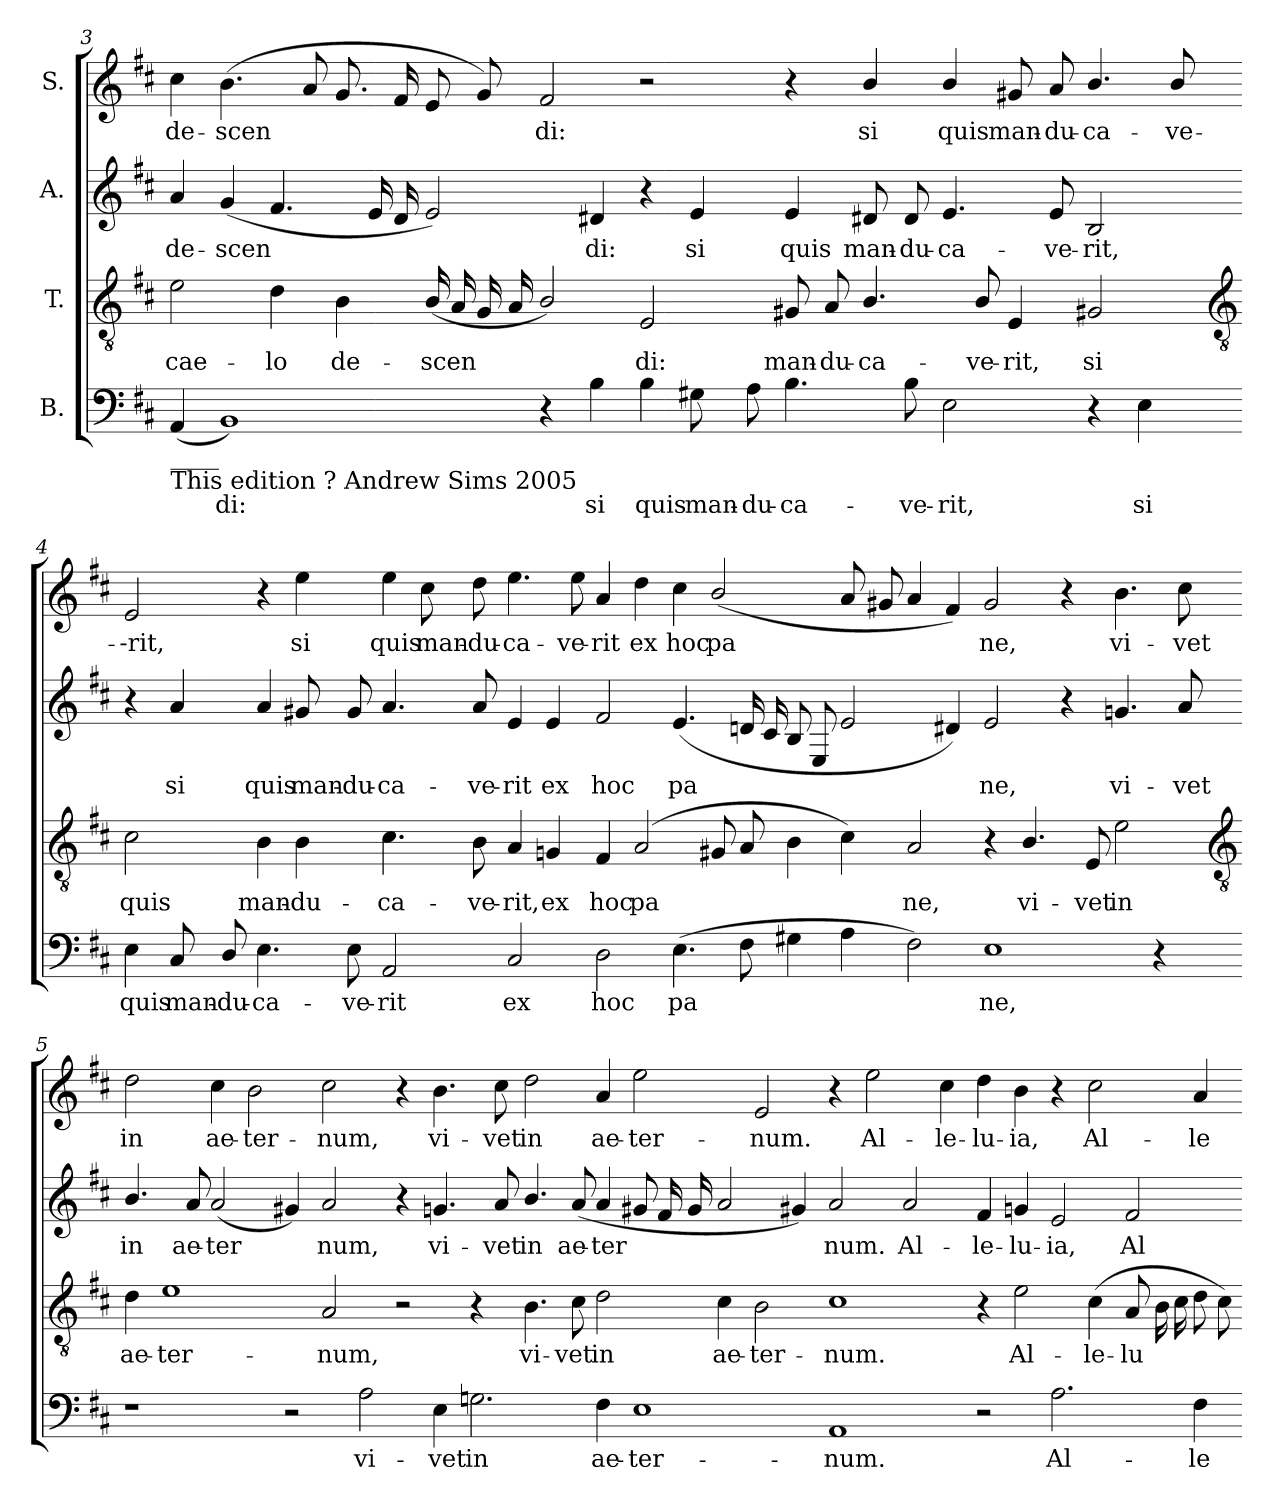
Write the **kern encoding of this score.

**kern	**text	**kern	**text	**kern	**text	**kern	**text
*part4	*part4	*part3	*part3	*part2	*part2	*part1	*part1
*staff4	*staff4	*staff3	*staff3	*staff2	*staff2	*staff1	*staff1
*I"B.	*	*I"T.	*	*I"A.	*	*I"S.	*
!!LO:LB:g=z
*clefF4	*	*clefGv2	*	*clefG2	*	*clefG2	*
*k[f#c#]	*	*k[f#c#]	*	*k[f#c#]	*	*k[f#c#]	*
*D:	*	*D:	*	*D:	*	*D:	*
=3	=3	=3	=3	=3	=3	=3	=3
!LO:TX:b:t=____	!	!	!	!	!	!	!
!LO:TX:b:t=This edition ? Andrew Sims 2005	!	!	!	!	!	!	!
!	!	!	!LO:LY:b	!	!LO:LY:b	!	!LO:LY:b
(<4AA	.	2e	cae-	4a/	de-	4cc#	de-
!	!LO:LY:b	!	!	!	!LO:LY:b	!	!LO:LY:b
1BB)	di:	.	.	(<4g	-scen	(<4.b	-scen
!	!	!	!LO:LY:b	!	!	!	!
.	.	4d	-lo	4.f#	.	.	.
.	.	.	.	.	.	8a	.
!	!	!	!LO:LY:b	!	!	!	!
.	.	4B	de-	.	.	8.g	.
.	.	.	.	16e	.	.	.
.	.	.	.	16d	.	16f#	.
!	!	!	!LO:LY:b	!	!	!	!
.	.	(<16B/	-scen	2e)	.	8e	.
.	.	16A/	.	.	.	.	.
.	.	16G/	.	.	.	8g)	.
.	.	16A/	.	.	.	.	.
!	!	!	!	!	!	!	!LO:LY:b
4r	.	2B/)	.	.	.	2f#	di:
!	!LO:LY:b	!	!	!	!LO:LY:b	!	!
4B	si	.	.	4d#X	di:	.	.
!	!LO:LY:b	!	!LO:LY:b	!	!	!	!
4B	quis	2E	di:	4r	.	2r	.
!	!LO:LY:b	!	!	!	!LO:LY:b	!	!
8G#X	man-	.	.	4e	si	.	.
!	!LO:LY:b	!	!	!	!	!	!
8A	-du-	.	.	.	.	.	.
!	!LO:LY:b	!	!LO:LY:b	!	!LO:LY:b	!	!
4.B	-ca-	8G#X	man-	4e	quis	4r	.
!	!	!	!LO:LY:b	!	!	!	!
.	.	8A	-du-	.	.	.	.
!	!	!	!LO:LY:b	!	!LO:LY:b	!	!LO:LY:b
.	.	4.B/	-ca-	8d#X	man-	4b/	si
!	!LO:LY:b	!	!	!	!LO:LY:b	!	!
8B	-ve-	.	.	8d#	-du-	.	.
!	!LO:LY:b	!	!	!	!LO:LY:b	!	!LO:LY:b
2E	-rit,	.	.	4.e	-ca-	4b/	quis
!	!	!	!LO:LY:b	!	!	!	!
.	.	8B/	-ve-	.	.	.	.
!	!	!	!LO:LY:b	!	!	!	!LO:LY:b
.	.	4E	-rit,	.	.	8g#X/	man-
!	!	!	!	!	!LO:LY:b	!	!LO:LY:b
.	.	.	.	8e	-ve-	8a/	-du-
!	!	!	!LO:LY:b	!	!LO:LY:b	!	!LO:LY:b
4r	.	2G#X	si	2B	-rit,	4.b/	-ca-
!	!LO:LY:b	!	!	!	!	!	!
4E	si	.	.	.	.	.	.
!	!	!	!	!	!	!	!LO:LY:b
.	.	.	.	.	.	8b/	-ve-
!!LO:LB:g=z
=4-	=4-	=4-	=4-	=4-	=4-	=4-	=4-
*	*	*clefGv2	*	*	*	*	*
!	!LO:LY:b	!	!LO:LY:b	!	!	!	!LO:LY:b
4E	quis	2c#	quis	4r	.	2e	--rit,
!	!LO:LY:b	!	!	!	!LO:LY:b	!	!
8C#	man-	.	.	4a/	si	.	.
!	!LO:LY:b	!	!	!	!	!	!
8D/	-du-	.	.	.	.	.	.
!	!LO:LY:b	!	!LO:LY:b	!	!LO:LY:b	!	!
4.E	-ca-	4B	man-	4a/	quis	4r	.
!	!	!	!LO:LY:b	!	!LO:LY:b	!	!LO:LY:b
.	.	4B	-du-	8g#X/	man-	4ee	si
!	!LO:LY:b	!	!	!	!LO:LY:b	!	!
8E	-ve-	.	.	8g#/	-du-	.	.
!	!LO:LY:b	!	!LO:LY:b	!	!LO:LY:b	!	!LO:LY:b
2AA	-rit	4.c#	-ca-	4.a/	-ca-	4ee	quis
!	!	!	!	!	!	!	!LO:LY:b
.	.	.	.	.	.	8cc#	man-
!	!	!	!LO:LY:b	!	!LO:LY:b	!	!LO:LY:b
.	.	8B	-ve-	8a/	-ve-	8dd	-du-
!	!LO:LY:b	!	!LO:LY:b	!	!LO:LY:b	!	!LO:LY:b
2C#	ex	4A	-rit,	4e	-rit	4.ee	-ca-
!	!	!	!LO:LY:b	!	!LO:LY:b	!	!
.	.	4Gn	ex	4e	ex	.	.
!	!	!	!	!	!	!	!LO:LY:b
.	.	.	.	.	.	8ee	-ve-
!	!LO:LY:b	!	!LO:LY:b	!	!LO:LY:b	!	!LO:LY:b
2D	hoc	4F#	hoc	2f#	hoc	4a	-rit
!	!	!	!LO:LY:b	!	!	!	!LO:LY:b
.	.	(>2A	pa	.	.	4dd	ex
!	!LO:LY:b	!	!	!	!LO:LY:b	!	!LO:LY:b
(>4.E	pa	.	.	(<4.e	pa	4cc#	hoc
!	!	!	!	!	!	!	!LO:LY:b
.	.	8G#X	.	.	.	(<2b/	pa
8F#	.	8A	.	16d	.	.	.
.	.	.	.	16c#	.	.	.
4G#X	.	4B	.	8B	.	.	.
.	.	.	.	8E	.	.	.
4A	.	4c#)	.	2e	.	8a/	.
.	.	.	.	.	.	8g#X/	.
!	!	!	!LO:LY:b	!	!	!	!
2F#)	.	2A	ne,	.	.	4a/	.
.	.	.	.	4d#X)	.	4f#)	.
!	!LO:LY:b	!	!	!	!LO:LY:b	!	!LO:LY:b
1E	ne,	4r	.	2e	ne,	2g#	ne,
!	!	!	!LO:LY:b	!	!	!	!
.	.	4.B/	vi-	.	.	.	.
.	.	.	.	4r	.	4r	.
!	!	!	!LO:LY:b	!	!	!	!
.	.	8E	-vet	.	.	.	.
!	!	!	!LO:LY:b	!	!LO:LY:b	!	!LO:LY:b
.	.	2e	in	4.gn	vi-	4.b	vi-
4r	.	.	.	.	.	.	.
!	!	!	!	!	!LO:LY:b	!	!LO:LY:b
.	.	.	.	8a/	-vet	8cc#	-vet
!!LO:LB:g=z
=5-	=5-	=5-	=5-	=5-	=5-	=5-	=5-
*	*	*clefGv2	*	*	*	*	*
!	!	!	!LO:LY:b	!	!LO:LY:b	!	!LO:LY:b
1r	.	4d	ae-	4.b/	in	2dd	in
!	!	!	!LO:LY:b	!	!	!	!
.	.	1e	-ter-	.	.	.	.
!	!	!	!	!	!LO:LY:b	!	!
.	.	.	.	8a/	ae-	.	.
!	!	!	!	!	!LO:LY:b	!	!LO:LY:b
.	.	.	.	(<2a/	-ter	4cc#	ae-
!	!	!	!	!	!	!	!LO:LY:b
.	.	.	.	.	.	2b	-ter-
2r	.	.	.	4g#X)	.	.	.
!	!	!	!LO:LY:b	!	!LO:LY:b	!	!LO:LY:b
.	.	2A	-num,	2a/	num,	2cc#	-num,
!	!LO:LY:b	!	!	!	!	!	!
2A	vi-	.	.	.	.	.	.
.	.	2r	.	4r	.	4r	.
!	!LO:LY:b	!	!	!	!LO:LY:b	!	!LO:LY:b
4E	-vet	.	.	4.gn	vi-	4.b	vi-
!	!LO:LY:b	!	!	!	!	!	!
2.G	in	4r	.	.	.	.	.
!	!	!	!	!	!LO:LY:b	!	!LO:LY:b
.	.	.	.	8a	-vet	8cc#	-vet
!	!	!	!LO:LY:b	!	!LO:LY:b	!	!LO:LY:b
.	.	4.B	vi-	4.b/	in	2dd	in
!	!	!	!LO:LY:b	!	!LO:LY:b	!	!
.	.	8c#	-vet	(<8a/	ae-	.	.
!	!LO:LY:b	!	!LO:LY:b	!	!LO:LY:b	!	!LO:LY:b
4F#	ae-	2d	in	4a/	-ter	4a	ae-
!	!LO:LY:b	!	!	!	!	!	!LO:LY:b
1E	-ter-	.	.	8g#X/	.	2ee	-ter-
.	.	.	.	16f#/	.	.	.
.	.	.	.	16g#/	.	.	.
!	!	!	!LO:LY:b	!	!	!	!
.	.	4c#	ae-	2a/	.	.	.
!	!	!	!LO:LY:b	!	!	!	!LO:LY:b
.	.	2B	-ter-	.	.	2e	-num.
.	.	.	.	4g#X/)	.	.	.
!	!LO:LY:b	!	!LO:LY:b	!	!LO:LY:b	!	!
1AA	-num.	1c#	-num.	2a/	num.	4r	.
!	!	!	!	!	!	!	!LO:LY:b
.	.	.	.	.	.	2ee	Al-
!	!	!	!	!	!LO:LY:b	!	!
.	.	.	.	2a/	Al-	.	.
!	!	!	!	!	!	!	!LO:LY:b
.	.	.	.	.	.	4cc#	-le-
!	!	!	!	!	!LO:LY:b	!	!LO:LY:b
2r	.	4r	.	4f#	-le-	4dd	-lu-
!	!	!	!LO:LY:b	!	!LO:LY:b	!	!LO:LY:b
.	.	2e	Al-	4gn	-lu-	4b	-ia,
!	!LO:LY:b	!	!	!	!LO:LY:b	!	!
2.A	Al-	.	.	2e	-ia,	4r	.
!	!	!	!LO:LY:b	!	!	!	!LO:LY:b
.	.	(>4c#	-le-	.	.	2cc#	Al-
!	!	!	!LO:LY:b	!	!LO:LY:b	!	!
.	.	8A	-lu	2f#	Al-	.	.
.	.	16B	.	.	.	.	.
.	.	16c#	.	.	.	.	.
!	!LO:LY:b	!	!	!	!	!	!LO:LY:b
4F#	-le-	8d	.	.	.	4a	-le-
.	.	8c#)	.	.	.	.	.
=-	=-	=-	=-	=-	=-	=-	=-
*-	*-	*-	*-	*-	*-	*-	*-
